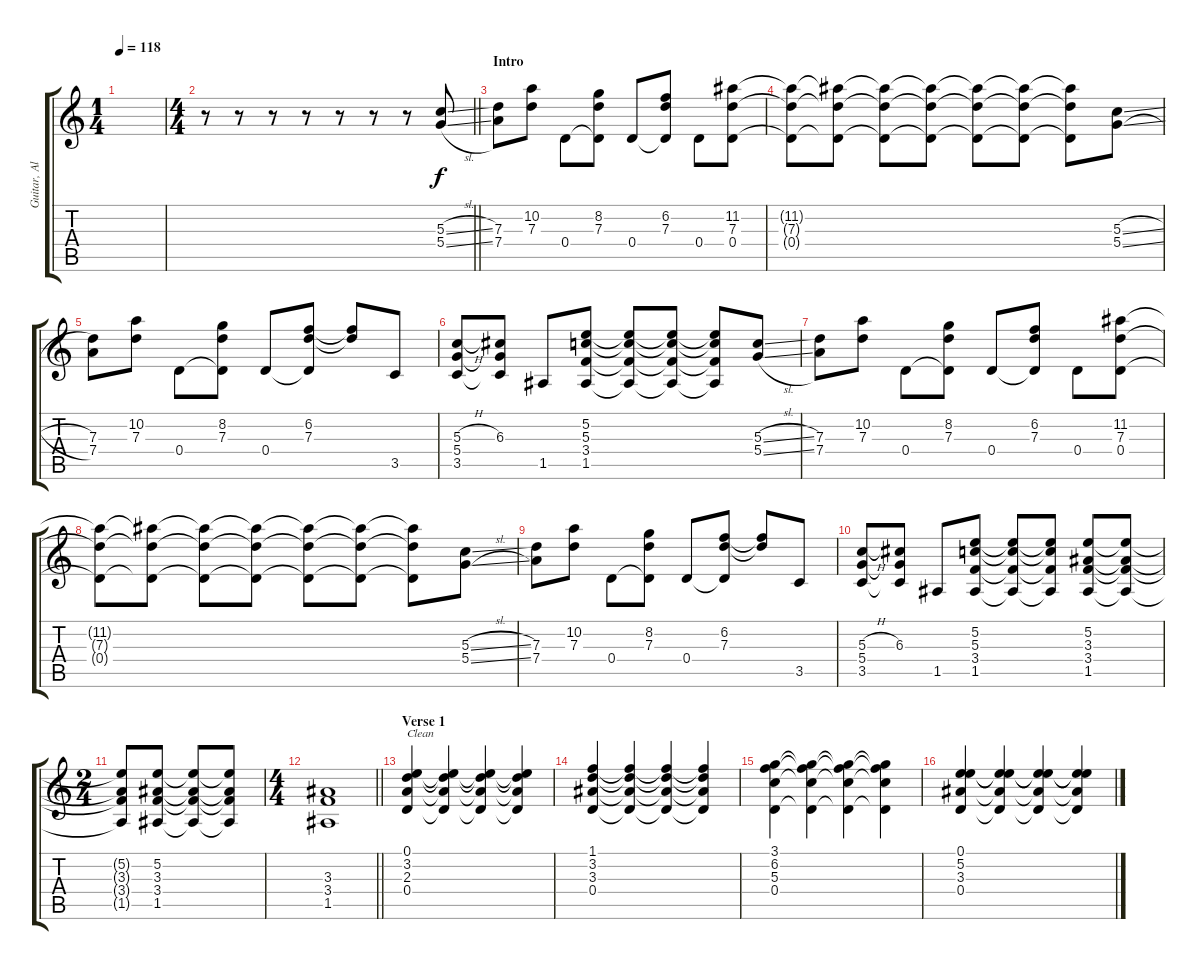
\track ("Guitar, Allan" "Guitar, Al") {instrument overdrivenguitar}
\staff {score tabs}
\tuning (E4 B3 G3 D3 A2 E2) {hide}
\ts (1 4)
\tempo 118
\clef g2
\ks c
|
\ts (4 4)
\barLineRight lightlight
r.8 r.8 r.8 r.8 r.8 r.8 r.8 (5.3{sl} 5.4{sl}).8 |
\section ("" "Intro")
(7.3 7.4).8 (10.2 7.3).8 0.4.8 (8.2 7.3 0.4{t}).8 0.4.8 (6.2 7.3 0.4{t}).8 0.4.8 (11.2 7.3 0.4).8 |
(11.2{t} 7.3{t} 0.4{t}).8 (11.2{t} 7.3{t} 0.4{t}).8 (11.2{t} 7.3{t} 0.4{t}).8 (11.2{t} 7.3{t} 0.4{t}).8 (11.2{t} 7.3{t} 0.4{t}).8 (11.2{t} 7.3{t} 0.4{t}).8 (11.2{t} 7.3{t} 0.4{t}).8 (5.3{sl} 5.4{sl}).8 |
(7.3 7.4).8 (10.2 7.3).8 0.4.8 (8.2 7.3 0.4{t}).8 0.4.8 (6.2 7.3 0.4{t}).8 (6.2{t} 7.3{t}).8 3.5.8 |
(5.3{h} 5.4 3.5).8 (6.3 5.4{t} 3.5{t}).8 1.5.8 (5.2 5.3 3.4 1.5).8 (5.2{t} 5.3{t} 3.4{t} 1.5{t}).8 (5.2{t} 5.3{t} 3.4{t} 1.5{t}).8 (5.2{t} 5.3{t} 3.4{t} 1.5{t}).8 (5.3{sl} 5.4{sl}).8 |
(7.3 7.4).8 (10.2 7.3).8 0.4.8 (8.2 7.3 0.4{t}).8 0.4.8 (6.2 7.3 0.4{t}).8 0.4.8 (11.2 7.3 0.4).8 |
(11.2{t} 7.3{t} 0.4{t}).8 (11.2{t} 7.3{t} 0.4{t}).8 (11.2{t} 7.3{t} 0.4{t}).8 (11.2{t} 7.3{t} 0.4{t}).8 (11.2{t} 7.3{t} 0.4{t}).8 (11.2{t} 7.3{t} 0.4{t}).8 (11.2{t} 7.3{t} 0.4{t}).8 (5.3{sl} 5.4{sl}).8 |
(7.3 7.4).8 (10.2 7.3).8 0.4.8 (8.2 7.3 0.4{t}).8 0.4.8 (6.2 7.3 0.4{t}).8 (6.2{t} 7.3{t}).8 3.5.8 |
(5.3{h} 5.4 3.5).8 (6.3 5.4{t} 3.5{t}).8 1.5.8 (5.2 5.3 3.4 1.5).8 (5.2{t} 5.3{t} 3.4{t} 1.5{t}).8 (5.2{t} 5.3{t} 3.4{t} 1.5{t}).8 (5.2 3.3 3.4 1.5).8 (5.2{t} 3.3{t} 3.4{t} 1.5{t}).8 |
\ts (2 4)
(5.2{t} 3.3{t} 3.4{t} 1.5{t}).8 (5.2 3.3 3.4 1.5).8 (5.2{t} 3.3{t} 3.4{t} 1.5{t}).8 (5.2{t} 3.3{t} 3.4{t} 1.5{t}).8 |
\ts (4 4)
\barLineRight lightlight
(3.3 3.4 1.5).1 |
\section ("" "Verse 1")
(0.1 3.2 2.3 0.4).4{txt "Clean" instrument electricguitarclean} (0.1{t} 3.2{t} 2.3{t} 0.4{t}).4 (0.1{t} 3.2{t} 2.3{t} 0.4{t}).4 (0.1{t} 3.2{t} 2.3{t} 0.4{t}).4 |
(1.1 3.2 3.3 0.4).4 (1.1{t} 3.2{t} 3.3{t} 0.4{t}).4 (1.1{t} 3.2{t} 3.3{t} 0.4{t}).4 (1.1{t} 3.2{t} 3.3{t} 0.4{t}).4 |
(3.1 6.2 5.3 0.4).4 (3.1{t} 6.2{t} 5.3{t} 0.4{t}).4 (3.1{t} 6.2{t} 5.3{t} 0.4{t}).4 (3.1{t} 6.2{t} 5.3{t} 0.4{t}).4 |
(0.1 5.2 3.3 0.4).4 (0.1{t} 5.2{t} 3.3{t} 0.4{t}).4 (0.1{t} 5.2{t} 3.3{t} 0.4{t}).4 (0.1{t} 5.2{t} 3.3{t} 0.4{t}).4
